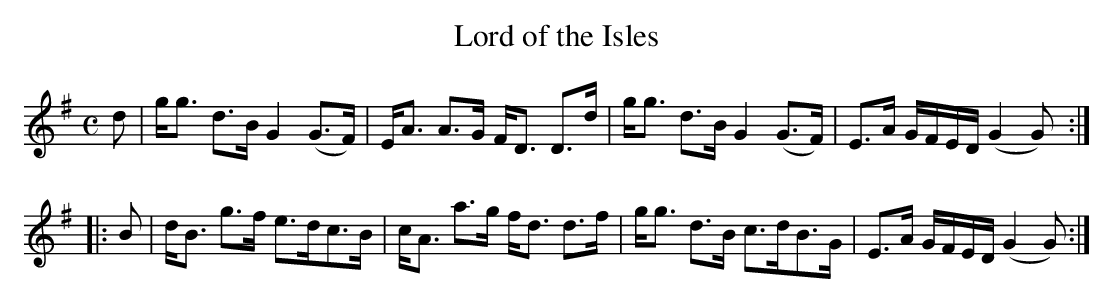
X:1
T:Lord of the Isles
M:C
L:1/16
K:G
d2|gg3 d3B G4 (G3F)|EA3 A3G FD3 D3d|gg3 d3B G4 (G3F)|E3A GFED (G4G2):|
|:B2|dB3 g3f e3dc3B|cA3 a3g fd3 d3f|gg3 d3B c3dB3G|E3A GFED (G4G2):|
